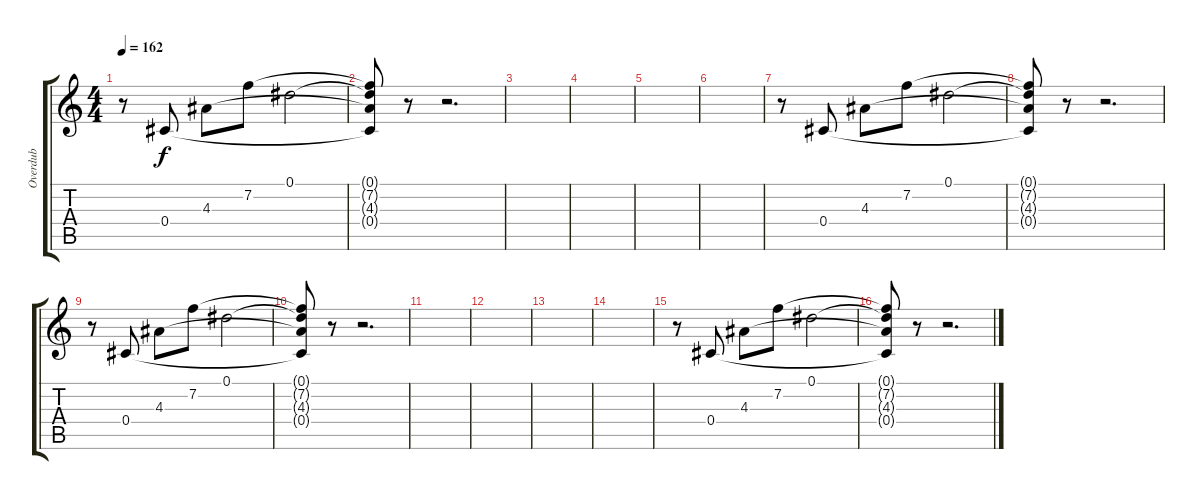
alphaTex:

\track ("Overdub" "Overdub") {instrument distortionguitar}
\staff {score tabs}
\tuning (Eb4 Bb3 Gb3 Db3 Ab2 Eb2) {hide}
\ts (4 4)
\tempo 162
\clef g2
\ks c
r.8{dy f} 0.4.8 4.3.8 7.2.8 0.1.2 |
(0.1{t} 7.2{t} 4.3{t} 0.4{t}).8 r.8 r.2{d} |
|
|
|
|
r.8 0.4.8 4.3.8 7.2.8 0.1.2 |
(0.1{t} 7.2{t} 4.3{t} 0.4{t}).8 r.8 r.2{d} |
r.8 0.4.8 4.3.8 7.2.8 0.1.2 |
(0.1{t} 7.2{t} 4.3{t} 0.4{t}).8 r.8 r.2{d} |
|
|
|
|
r.8 0.4.8 4.3.8 7.2.8 0.1.2 |
(0.1{t} 7.2{t} 4.3{t} 0.4{t}).8 r.8 r.2{d}
